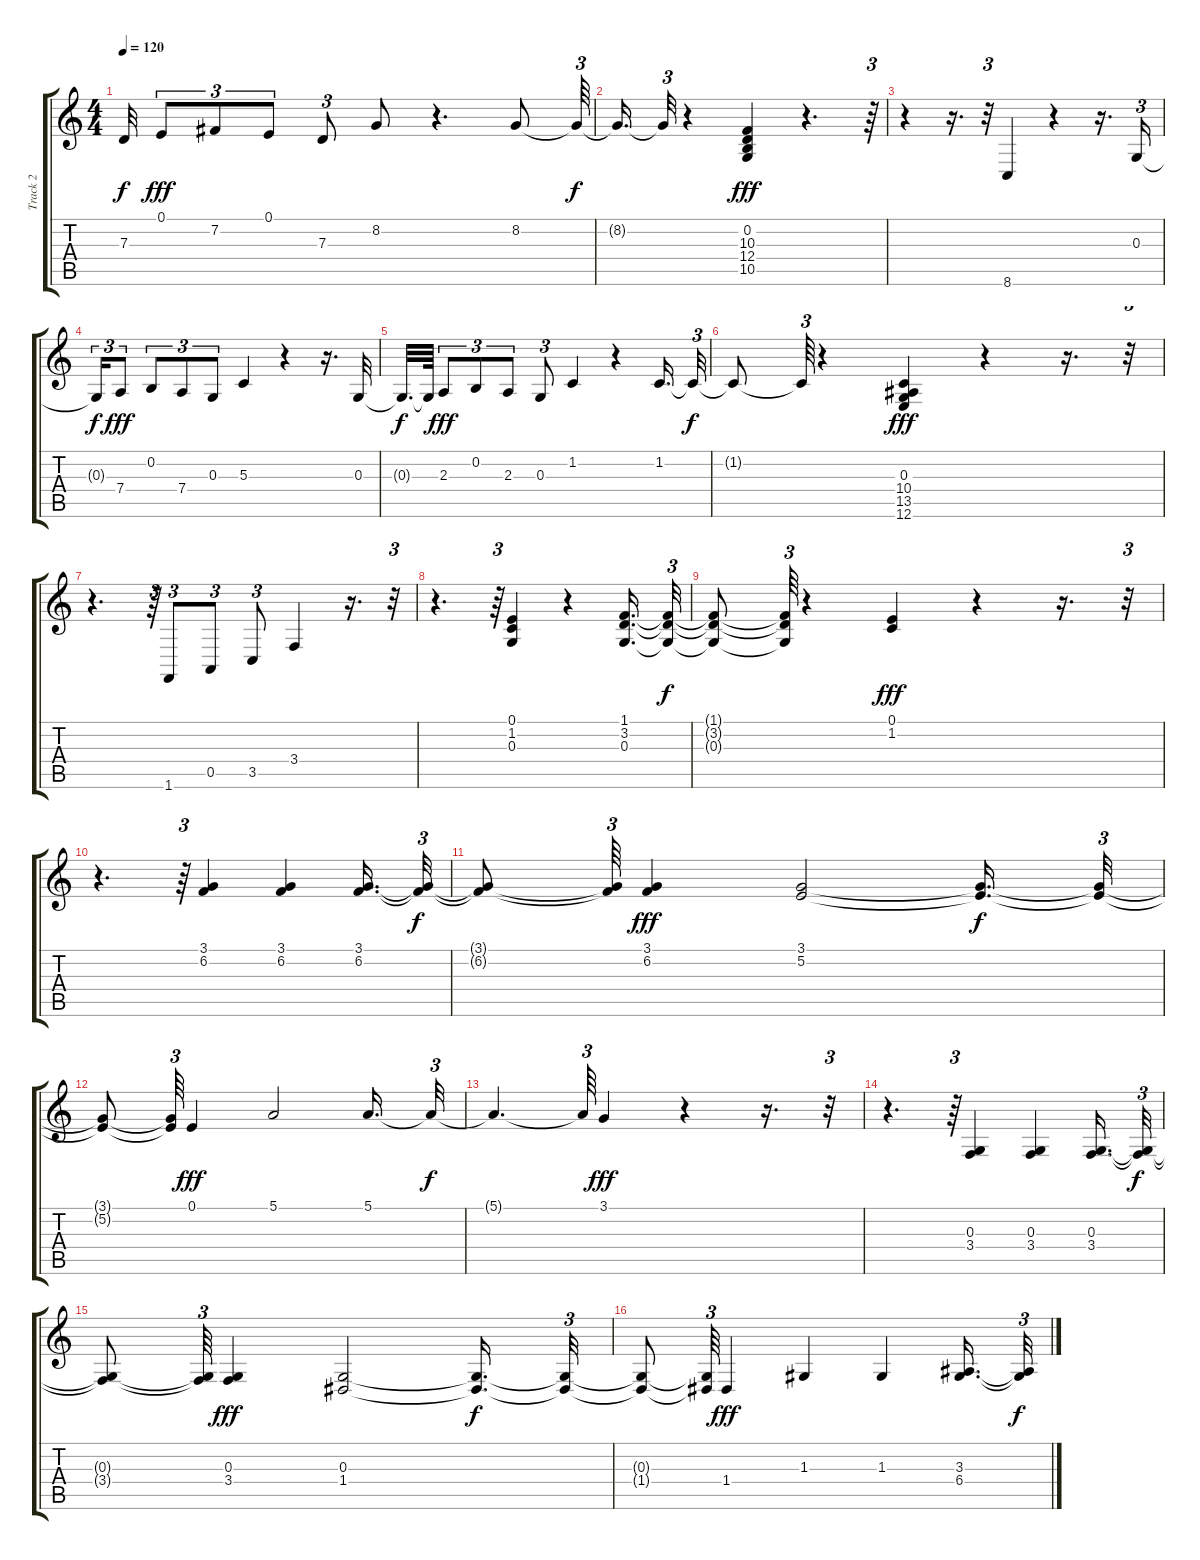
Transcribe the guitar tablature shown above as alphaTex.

\track ("Track 2" "Track 2") {instrument acousticgrandpiano}
\staff {score tabs}
\tuning (E4 B3 G3 D3 A2 E2) {hide}
\ts (4 4)
\tempo 120
\clef g2
\ks c
7.3{t}.32{dy f} 0.1.8{tu (3 2) dy fff} 7.2.8{tu (3 2)} 0.1.8{tu (3 2)} 7.3.8{tu (3 2)} 8.2.8 r.4{d} 8.2.8 8.2{t}.64{tu (3 2) dy f} |
8.2{t}.16{d} 8.2{t}.32{tu (3 2)} r.4 (0.2 10.3 12.4 10.5).4{dy fff} r.4{d} r.64{tu (3 2)} |
r.4 r.16{d} r.32{tu (3 2)} 8.6.4 r.4 r.16{d} 0.3.16{tu (3 2)} |
0.3{t}.16{tu (3 2) dy f} 7.4.8{tu (3 2) dy fff} 0.2.8{tu (3 2)} 7.4.8{tu (3 2)} 0.3.8{tu (3 2)} 5.3.4 r.4 r.16{d} 0.3.32 |
0.3{t}.32{d dy f} 0.3{t}.64 2.3.8{tu (3 2) dy fff} 0.2.8{tu (3 2)} 2.3.8{tu (3 2)} 0.3.8{tu (3 2)} 1.2.4 r.4 1.2.16{d} 1.2{t}.32{tu (3 2) dy f} |
1.2{t}.8 1.2{t}.64{tu (3 2)} r.4 (0.3 10.4 13.5 12.6).4{dy fff} r.4 r.16{d} r.32{tu (3 2)} |
r.4{d} r.64{tu (3 2)} 1.6.8{tu (3 2)} 0.5.8{tu (3 2)} 3.5.8{tu (3 2)} 3.4.4 r.16{d} r.32{tu (3 2)} |
r.4{d} r.64{tu (3 2)} (0.1 1.2 0.3).4 r.4 (1.1 3.2 0.3).16{d} (1.1{t} 3.2{t} 0.3{t}).32{tu (3 2) dy f} |
(1.1{t} 3.2{t} 0.3{t}).8 (1.1{t} 3.2{t} 0.3{t}).64{tu (3 2)} r.4 (0.1 1.2).4{dy fff} r.4 r.16{d} r.32{tu (3 2)} |
r.4{d} r.64{tu (3 2)} (3.1 6.2).4 (3.1 6.2).4 (3.1 6.2).16{d} (3.1{t} 6.2{t}).32{tu (3 2) dy f} |
(3.1{t} 6.2{t}).8 (3.1{t} 6.2{t}).64{tu (3 2)} (3.1 6.2).4{dy fff} (3.1 5.2).2 (3.1{t} 5.2{t}).16{d dy f} (3.1{t} 5.2{t}).32{tu (3 2)} |
(3.1{t} 5.2{t}).8 (3.1{t} 5.2{t}).64{tu (3 2)} 0.1.4{dy fff} 5.1.2 5.1.16{d} 5.1{t}.32{tu (3 2) dy f} |
5.1{t}.4{d} 5.1{t}.64{tu (3 2)} 3.1.4{dy fff} r.4 r.16{d} r.32{tu (3 2)} |
r.4{d} r.64{tu (3 2)} (0.3 3.4).4 (0.3 3.4).4 (0.3 3.4).16{d} (0.3{t} 3.4{t}).32{tu (3 2) dy f} |
(0.3{t} 3.4{t}).8 (0.3{t} 3.4{t}).64{tu (3 2)} (0.3 3.4).4{dy fff} (0.3 1.4).2 (0.3{t} 1.4{t}).16{d dy f} (0.3{t} 1.4{t}).32{tu (3 2)} |
(0.3{t} 1.4{t}).8 (0.3{t} 1.4{t}).64{tu (3 2)} 1.4.4{dy fff} 1.3.4 1.3.4 (3.3 6.4).16{d} (3.3{t} 6.4{t}).32{tu (3 2) dy f}
